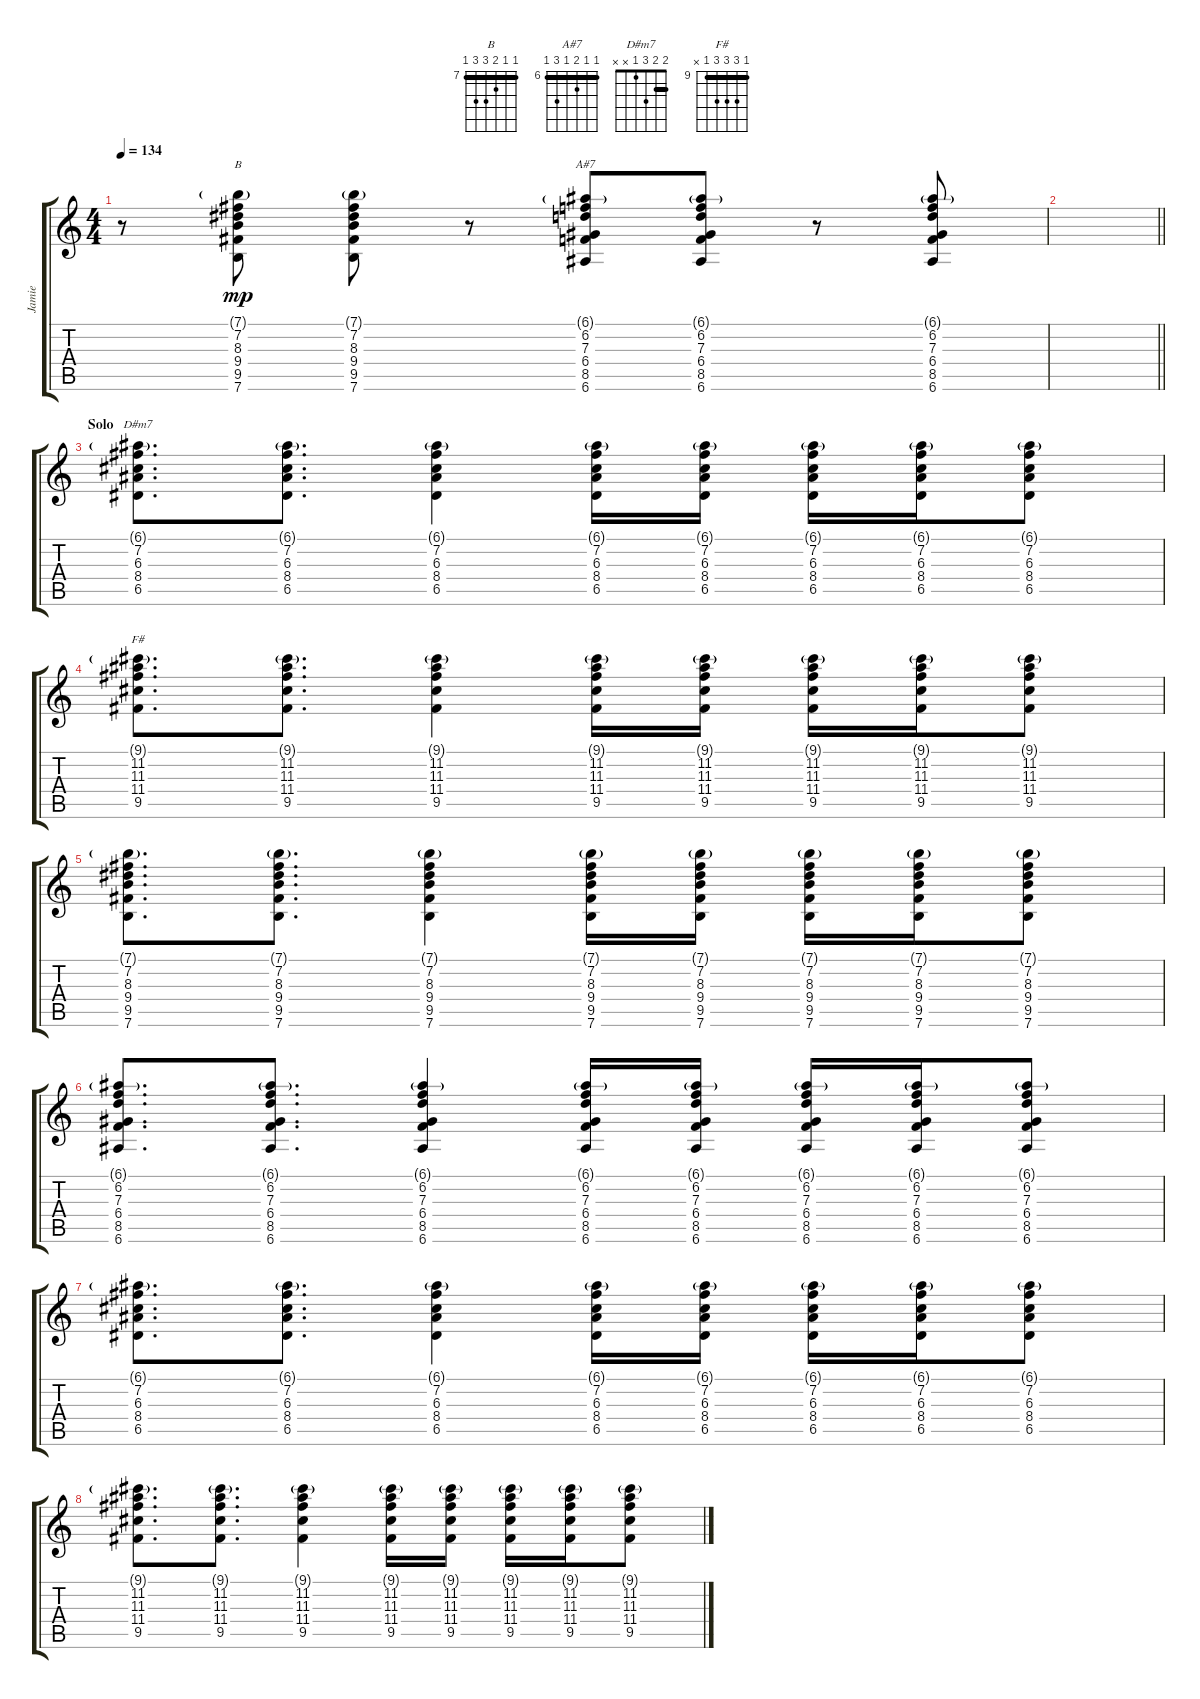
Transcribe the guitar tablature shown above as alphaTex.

\track ("Jamie" "Jamie") {instrument electricguitarclean}
\staff {score tabs}
\tuning (E4 B3 G3 D3 A2 E2) {hide}
\chord ("B" 7 7 8 9 9 7) {firstfret 7 barre 7}
\chord ("A#7" 6 6 7 6 8 6) {firstfret 6 barre 6}
\chord ("D#m7" 2 2 3 1 x x) {barre 2}
\chord ("F#" 9 11 11 11 9 x) {firstfret 9 barre 9}
\ts (4 4)
\tempo 134
\clef g2
\ks c
r.8{dy mp} (7.1{g} 7.2 8.3 9.4 9.5 7.6).8{ch "B"} (7.1{g} 7.2 8.3 9.4 9.5 7.6).8 r.8 (6.1{g} 6.2 7.3 6.4 8.5 6.6).8{ch "A#7"} (6.1{g} 6.2 7.3 6.4 8.5 6.6).8 r.8 (6.1{g} 6.2 7.3 6.4 8.5 6.6).8 |
\barLineRight lightlight
|
\section ("" "Solo")
(6.1{g} 7.2 6.3 8.4 6.5).8{d ch "D#m7"} (6.1{g} 7.2 6.3 8.4 6.5).8{d} (6.1{g} 7.2 6.3 8.4 6.5).4 (6.1{g} 7.2 6.3 8.4 6.5).16 (6.1{g} 7.2 6.3 8.4 6.5).16 (6.1{g} 7.2 6.3 8.4 6.5).16 (6.1{g} 7.2 6.3 8.4 6.5).16 (6.1{g} 7.2 6.3 8.4 6.5).8 |
(9.1{g} 11.2 11.3 11.4 9.5).8{d ch "F#"} (9.1{g} 11.2 11.3 11.4 9.5).8{d} (9.1{g} 11.2 11.3 11.4 9.5).4 (9.1{g} 11.2 11.3 11.4 9.5).16 (9.1{g} 11.2 11.3 11.4 9.5).16 (9.1{g} 11.2 11.3 11.4 9.5).16 (9.1{g} 11.2 11.3 11.4 9.5).16 (9.1{g} 11.2 11.3 11.4 9.5).8 |
(7.1{g} 7.2 8.3 9.4 9.5 7.6).8{d} (7.1{g} 7.2 8.3 9.4 9.5 7.6).8{d} (7.1{g} 7.2 8.3 9.4 9.5 7.6).4 (7.1{g} 7.2 8.3 9.4 9.5 7.6).16 (7.1{g} 7.2 8.3 9.4 9.5 7.6).16 (7.1{g} 7.2 8.3 9.4 9.5 7.6).16 (7.1{g} 7.2 8.3 9.4 9.5 7.6).16 (7.1{g} 7.2 8.3 9.4 9.5 7.6).8 |
(6.1{g} 6.2 7.3 6.4 8.5 6.6).8{d} (6.1{g} 6.2 7.3 6.4 8.5 6.6).8{d} (6.1{g} 6.2 7.3 6.4 8.5 6.6).4 (6.1{g} 6.2 7.3 6.4 8.5 6.6).16 (6.1{g} 6.2 7.3 6.4 8.5 6.6).16 (6.1{g} 6.2 7.3 6.4 8.5 6.6).16 (6.1{g} 6.2 7.3 6.4 8.5 6.6).16 (6.1{g} 6.2 7.3 6.4 8.5 6.6).8 |
(6.1{g} 7.2 6.3 8.4 6.5).8{d} (6.1{g} 7.2 6.3 8.4 6.5).8{d} (6.1{g} 7.2 6.3 8.4 6.5).4 (6.1{g} 7.2 6.3 8.4 6.5).16 (6.1{g} 7.2 6.3 8.4 6.5).16 (6.1{g} 7.2 6.3 8.4 6.5).16 (6.1{g} 7.2 6.3 8.4 6.5).16 (6.1{g} 7.2 6.3 8.4 6.5).8 |
(9.1{g} 11.2 11.3 11.4 9.5).8{d} (9.1{g} 11.2 11.3 11.4 9.5).8{d} (9.1{g} 11.2 11.3 11.4 9.5).4 (9.1{g} 11.2 11.3 11.4 9.5).16 (9.1{g} 11.2 11.3 11.4 9.5).16 (9.1{g} 11.2 11.3 11.4 9.5).16 (9.1{g} 11.2 11.3 11.4 9.5).16 (9.1{g} 11.2 11.3 11.4 9.5).8
